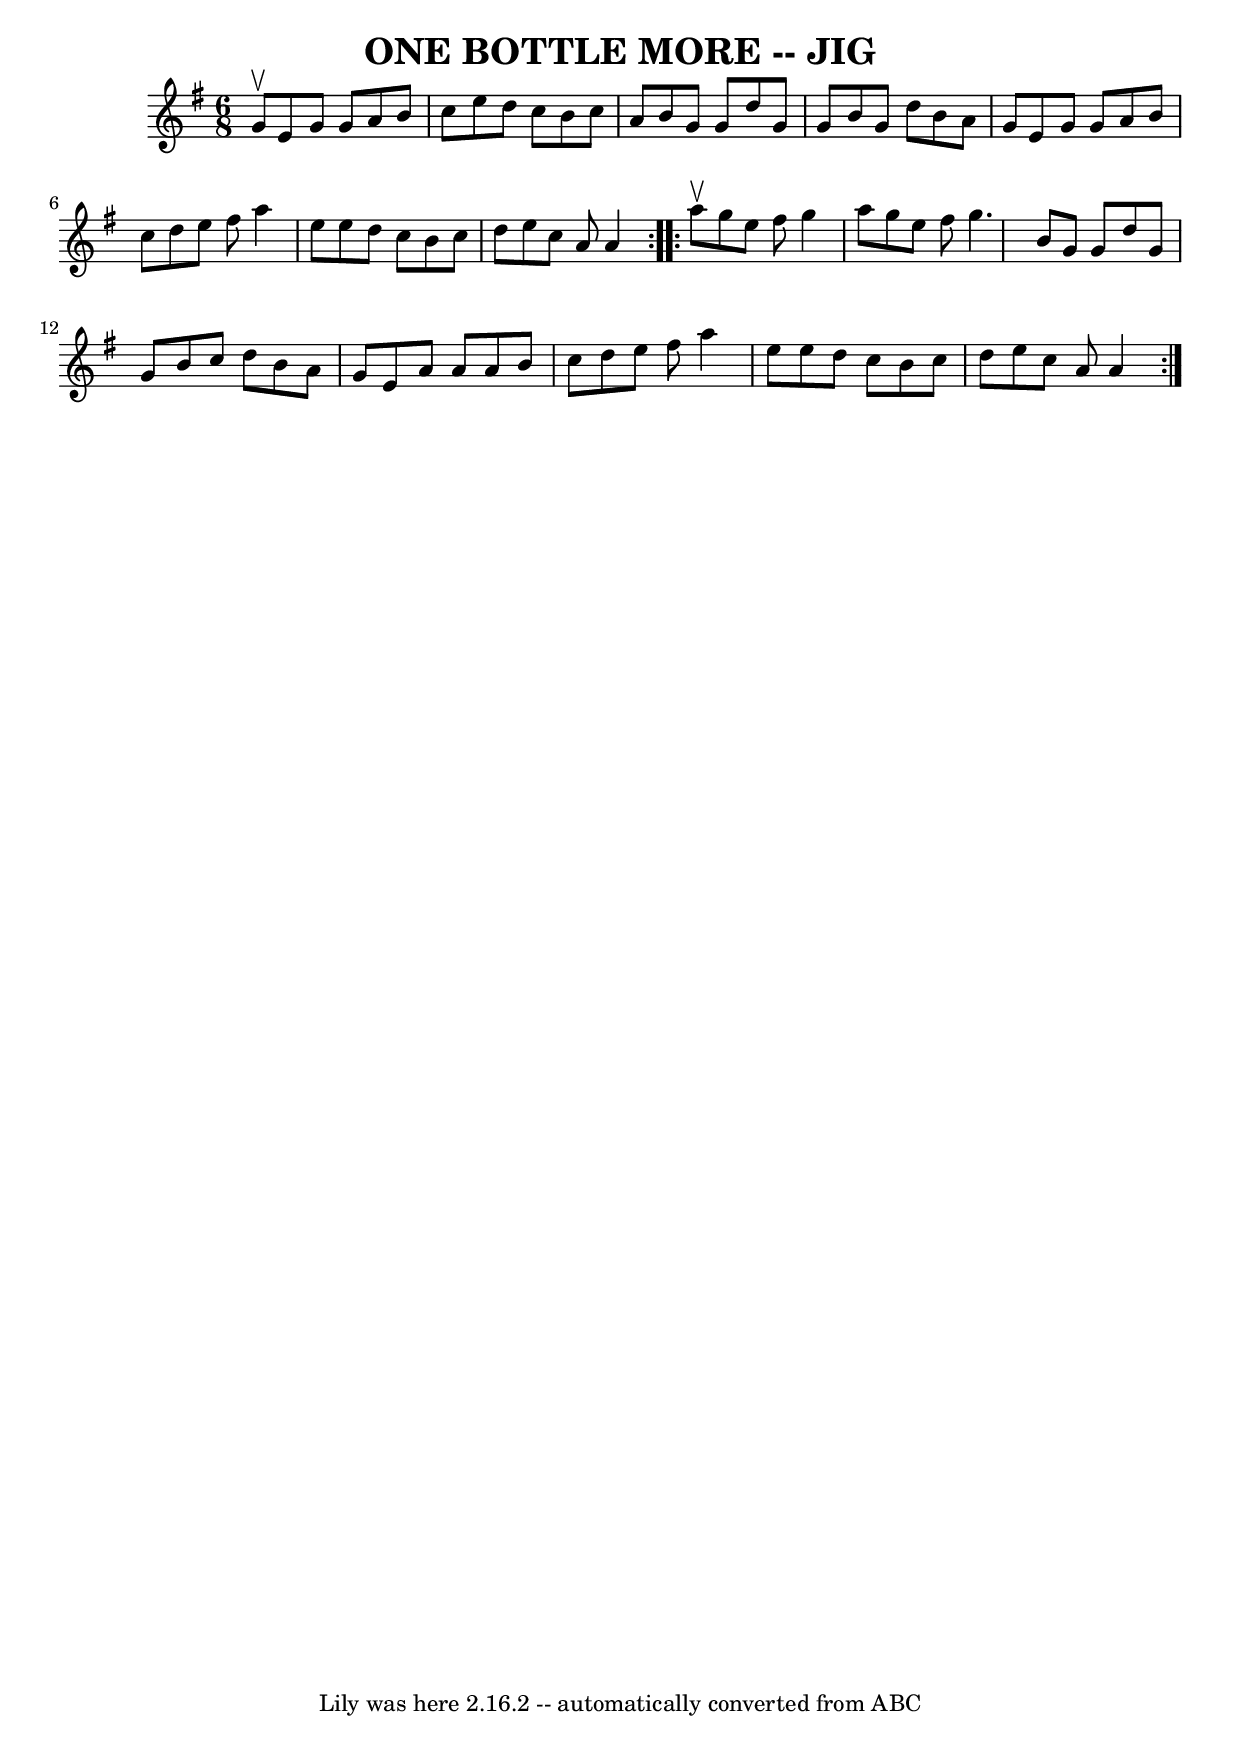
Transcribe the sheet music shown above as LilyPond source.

\version "2.7.40"
\include "Mammoth.ily"
\header {
	book = "Ryan's Mammoth Collection of Fiddle Tunes"
	crossRefNumber = "1"
	footnotes = ""
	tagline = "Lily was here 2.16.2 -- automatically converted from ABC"
	title = "ONE BOTTLE MORE -- JIG"
}
voicedefault =  {
\set Score.defaultBarType = "empty"

\repeat volta 2 {
\time 6/8 \key a \dorian g'8^\upbow       |
 e'8 g'8 g'8    
a'8 b'8 c''8    |
 e''8 d''8 c''8 b'8 c''8 a'8    
|
 b'8 g'8 g'8 d''8 g'8 g'8    |
 b'8 g'8    
d''8 b'8 a'8 g'8        |
 e'8 g'8 g'8 a'8 b'8    
c''8    |
 d''8 e''8 fis''8 a''4 e''8    |
 e''8    
d''8 c''8 b'8 c''8 d''8    |
 e''8 c''8 a'8 a'4    
}     \repeat volta 2 { a''8^\upbow       |
 g''8 e''8 fis''8  
 g''4 a''8    |
 g''8 e''8 fis''8 g''4.    |
 b'8  
 g'8 g'8 d''8 g'8 g'8    |
 b'8 c''8 d''8 b'8    
a'8 g'8        |
 e'8 a'8 a'8 a'8 b'8 c''8    
|
 d''8 e''8 fis''8 a''4 e''8    |
 e''8 d''8    
c''8 b'8 c''8 d''8    |
 e''8 c''8 a'8 a'4    }   
}

\score{
    <<

	\context Staff="default"
	{
	    \voicedefault 
	}

    >>
	\layout {
	}
	\midi {}
}
